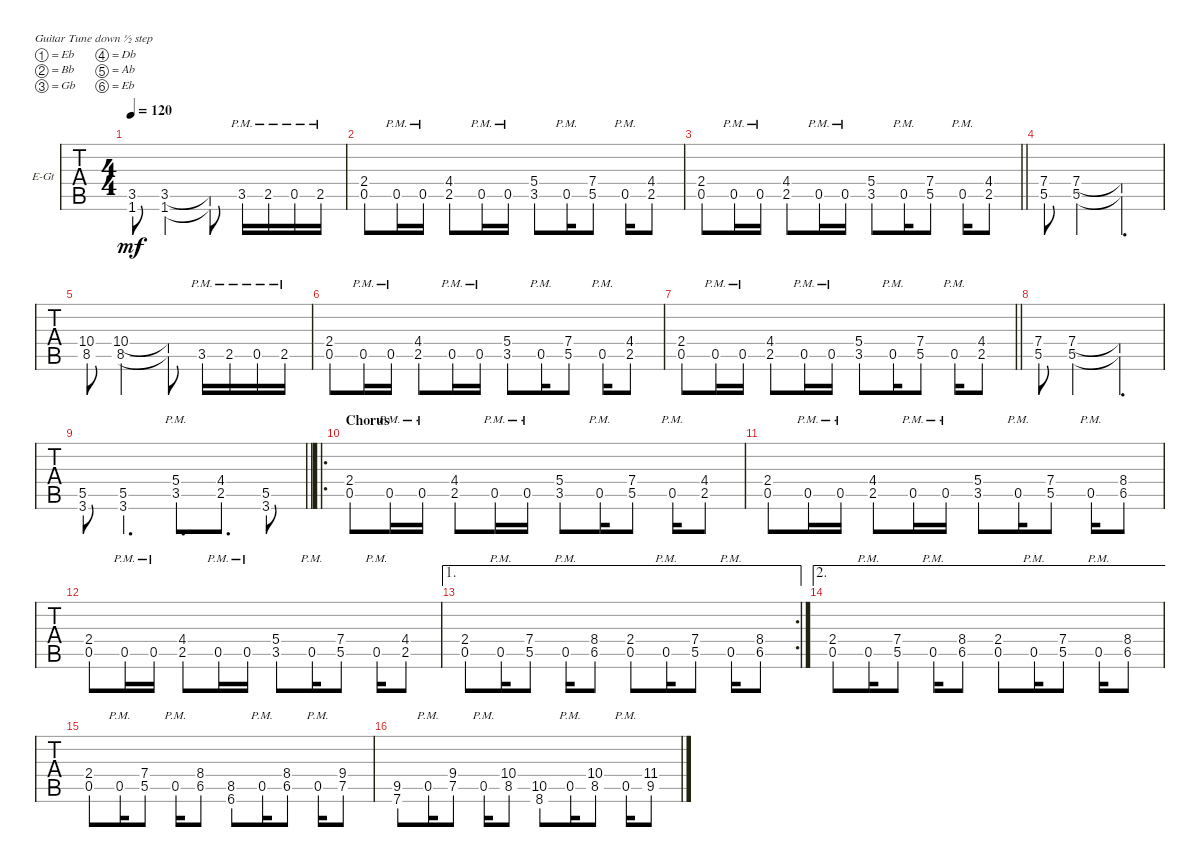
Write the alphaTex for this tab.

\defaultSystemsLayout 4
\bracketExtendMode groupsimilarinstruments
\firstSystemTrackNameOrientation horizontal
\otherSystemsTrackNameOrientation horizontal
\track ("Electric Guitar" "E-Gt") {instrument distortionguitar}
\staff {tabs}
\tuning (Eb4 Bb3 Gb3 Db3 Ab2 Eb2)
\ts (4 4)
\tempo 120
\clef g2
\ks c
(3.5 1.6).8{dy mf} (3.5 1.6).2 (3.5{t} 1.6{t}).8 3.5{pm}.16 2.5{pm}.16 0.5{pm}.16 2.5{pm}.16 |
(2.4 0.5).8 0.5{pm}.16 0.5{pm}.16 (4.4 2.5).8 0.5{pm}.16 0.5{pm}.16 (5.4 3.5).8 0.5{pm}.16 (7.4 5.5).8 0.5{pm}.16 (4.4 2.5).8 |
\barLineRight lightlight
(2.4 0.5).8 0.5{pm}.16 0.5{pm}.16 (4.4 2.5).8 0.5{pm}.16 0.5{pm}.16 (5.4 3.5).8 0.5{pm}.16 (7.4 5.5).8 0.5{pm}.16 (4.4 2.5).8 |
(7.4 5.5).8 (7.4 5.5).2 (7.4{t} 5.5{t}).4{d} |
(10.4 8.5).8 (10.4 8.5).2 (10.4{t} 8.5{t}).8 3.5{pm}.16 2.5{pm}.16 0.5{pm}.16 2.5{pm}.16 |
(2.4 0.5).8 0.5{pm}.16 0.5{pm}.16 (4.4 2.5).8 0.5{pm}.16 0.5{pm}.16 (5.4 3.5).8 0.5{pm}.16 (7.4 5.5).8 0.5{pm}.16 (4.4 2.5).8 |
\barLineRight lightlight
(2.4 0.5).8 0.5{pm}.16 0.5{pm}.16 (4.4 2.5).8 0.5{pm}.16 0.5{pm}.16 (5.4 3.5).8 0.5{pm}.16 (7.4 5.5).8 0.5{pm}.16 (4.4 2.5).8 |
(7.4 5.5).8 (7.4 5.5).2 (7.4{t} 5.5{t}).4{d} |
\barLineRight lightlight
(5.5 3.6).8 (5.5 3.6).4{d} (5.4 3.5{pm}).8{d} (4.4 2.5).8{d} (5.5 3.6).8 |
\ro
\section ("" "Chorus")
(2.4 0.5).8 0.5{pm}.16 0.5{pm}.16 (4.4 2.5).8 0.5{pm}.16 0.5{pm}.16 (5.4 3.5).8 0.5{pm}.16 (7.4 5.5).8 0.5{pm}.16 (4.4 2.5).8 |
(2.4 0.5).8 0.5{pm}.16 0.5{pm}.16 (4.4 2.5).8 0.5{pm}.16 0.5{pm}.16 (5.4 3.5).8 0.5{pm}.16 (7.4 5.5).8 0.5{pm}.16 (8.4 6.5).8 |
(2.4 0.5).8 0.5{pm}.16 0.5{pm}.16 (4.4 2.5).8 0.5{pm}.16 0.5{pm}.16 (5.4 3.5).8 0.5{pm}.16 (7.4 5.5).8 0.5{pm}.16 (4.4 2.5).8 |
\ae 1
\rc 2
(2.4 0.5).8 0.5{pm}.16 (7.4 5.5).8 0.5{pm}.16 (8.4 6.5).8 (2.4 0.5).8 0.5{pm}.16 (7.4 5.5).8 0.5{pm}.16 (8.4 6.5).8 |
\ae 2
(2.4 0.5).8 0.5{pm}.16 (7.4 5.5).8 0.5{pm}.16 (8.4 6.5).8 (2.4 0.5).8 0.5{pm}.16 (7.4 5.5).8 0.5{pm}.16 (8.4 6.5).8 |
(2.4 0.5).8 0.5{pm}.16 (7.4 5.5).8 0.5{pm}.16 (8.4 6.5).8 (8.5 6.6).8 0.5{pm}.16 (8.4 6.5).8 0.5{pm}.16 (9.4 7.5).8 |
(9.5 7.6).8 0.5{pm}.16 (9.4 7.5).8 0.5{pm}.16 (10.4 8.5).8 (10.5 8.6).8 0.5{pm}.16 (10.4 8.5).8 0.5{pm}.16 (11.4 9.5).8
